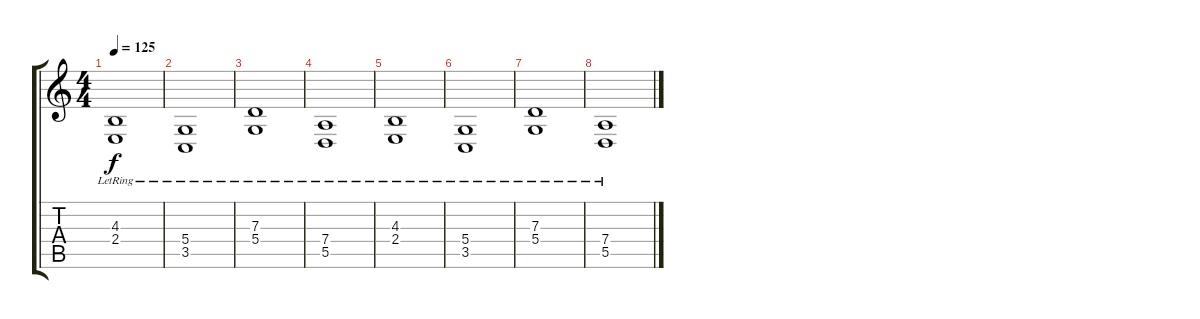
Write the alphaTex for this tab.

\track "" {instrument vibraphone}
\staff {score tabs}
\tuning (E4 B3 G3 D3 A2 E2) {hide}
\ts (4 4)
\tempo 125
\clef g2
\ks c
(4.3{lr} 2.4{lr}).1{dy f instrument vibraphone} |
(5.4{lr} 3.5{lr}).1 |
(7.3{lr} 5.4{lr}).1 |
(7.4{lr} 5.5{lr}).1 |
(4.3{lr} 2.4{lr}).1 |
(5.4{lr} 3.5{lr}).1 |
(7.3{lr} 5.4{lr}).1 |
(7.4{lr} 5.5{lr}).1
